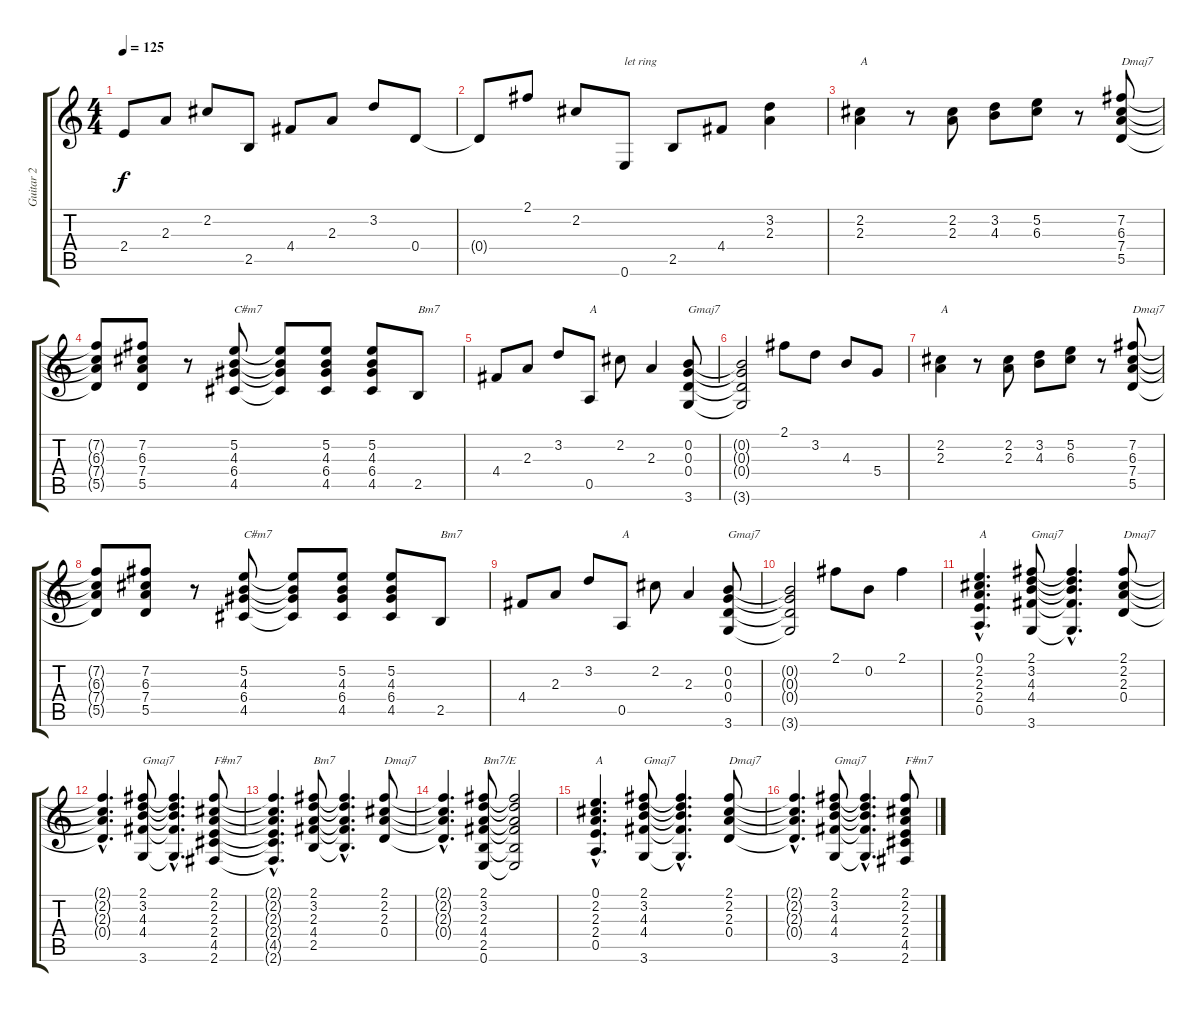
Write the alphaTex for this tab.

\track ("Guitar 2" "Guitar 2") {instrument acousticguitarsteel}
\staff {score tabs}
\tuning (E4 B3 G3 D3 A2 E2) {hide}
\ts (4 4)
\tempo 125
\clef g2
\ks c
2.4.8{dy f} 2.3.8 2.2.8 2.5.8 4.4.8 2.3.8 3.2.8 0.4.8 |
0.4{t}.8 2.1.8 2.2.8 0.6.8{txt "let ring"} 2.5.8 4.4.8 (3.2 2.3).4 |
(2.2 2.3).4{txt "A"} r.8 (2.2 2.3).8 (3.2 4.3).8 (5.2 6.3).8 r.8 (7.2 6.3 7.4 5.5).8{txt "Dmaj7"} |
(7.2{t} 6.3{t} 7.4{t} 5.5{t}).8 (7.2 6.3 7.4 5.5).8 r.8 (5.2 4.3 6.4 4.5).8{txt "C#m7"} (5.2{t} 4.3{t} 6.4{t} 4.5{t}).8 (5.2 4.3 6.4 4.5).8 (5.2 4.3 6.4 4.5).8 2.5.8{txt "Bm7"} |
4.4.8 2.3.8 3.2.8 0.5.8{txt "A"} 2.2.8 2.3.4 (0.2 0.3 0.4 3.6).8{txt "Gmaj7"} |
(0.2{t} 0.3{t} 0.4{t} 3.6{t}).2 2.1.8 3.2.8 4.3.8 5.4.8 |
(2.2 2.3).4{txt "A"} r.8 (2.2 2.3).8 (3.2 4.3).8 (5.2 6.3).8 r.8 (7.2 6.3 7.4 5.5).8{txt "Dmaj7"} |
(7.2{t} 6.3{t} 7.4{t} 5.5{t}).8 (7.2 6.3 7.4 5.5).8 r.8 (5.2 4.3 6.4 4.5).8{txt "C#m7"} (5.2{t} 4.3{t} 6.4{t} 4.5{t}).8 (5.2 4.3 6.4 4.5).8 (5.2 4.3 6.4 4.5).8 2.5.8{txt "Bm7"} |
4.4.8 2.3.8 3.2.8 0.5.8{txt "A"} 2.2.8 2.3.4 (0.2 0.3 0.4 3.6).8{txt "Gmaj7"} |
(0.2{t} 0.3{t} 0.4{t} 3.6{t}).2 2.1.8 0.2.8 2.1.4 |
(0.1{hac} 2.2{hac} 2.3{hac} 2.4{hac} 0.5{hac}).4{d txt "A"} (2.1 3.2 4.3 4.4 3.6).8{txt "Gmaj7"} (2.1{hac t} 3.2{hac t} 4.3{hac t} 4.4{hac t} 3.6{hac t}).4{d} (2.1 2.2 2.3 0.4).8{txt "Dmaj7"} |
(2.1{hac t} 2.2{hac t} 2.3{hac t} 0.4{hac t}).4{d} (2.1 3.2 4.3 4.4 3.6).8{txt "Gmaj7"} (2.1{hac t} 3.2{hac t} 4.3{hac t} 4.4{hac t} 3.6{hac t}).4{d} (2.1 2.2 2.3 2.4 4.5 2.6).8{txt "F#m7"} |
(2.1{hac t} 2.2{hac t} 2.3{hac t} 2.4{hac t} 4.5{hac t} 2.6{hac t}).4{d} (2.1 3.2 2.3 4.4 2.5).8{txt "Bm7"} (2.1{hac t} 3.2{hac t} 2.3{hac t} 4.4{hac t} 2.5{hac t}).4{d} (2.1 2.2 2.3 0.4).8{txt "Dmaj7"} |
(2.1{hac t} 2.2{hac t} 2.3{hac t} 0.4{hac t}).4{d} (2.1 3.2 2.3 4.4 2.5 0.6).8{txt "Bm7/E"} (2.1{t} 3.2{t} 2.3{t} 4.4{t} 2.5{t} 0.6{t}).2 |
(0.1{hac} 2.2{hac} 2.3{hac} 2.4{hac} 0.5{hac}).4{d txt "A"} (2.1 3.2 4.3 4.4 3.6).8{txt "Gmaj7"} (2.1{hac t} 3.2{hac t} 4.3{hac t} 4.4{hac t} 3.6{hac t}).4{d} (2.1 2.2 2.3 0.4).8{txt "Dmaj7"} |
(2.1{hac t} 2.2{hac t} 2.3{hac t} 0.4{hac t}).4{d} (2.1 3.2 4.3 4.4 3.6).8{txt "Gmaj7"} (2.1{hac t} 3.2{hac t} 4.3{hac t} 4.4{hac t} 3.6{hac t}).4{d} (2.1 2.2 2.3 2.4 4.5 2.6).8{txt "F#m7"}
